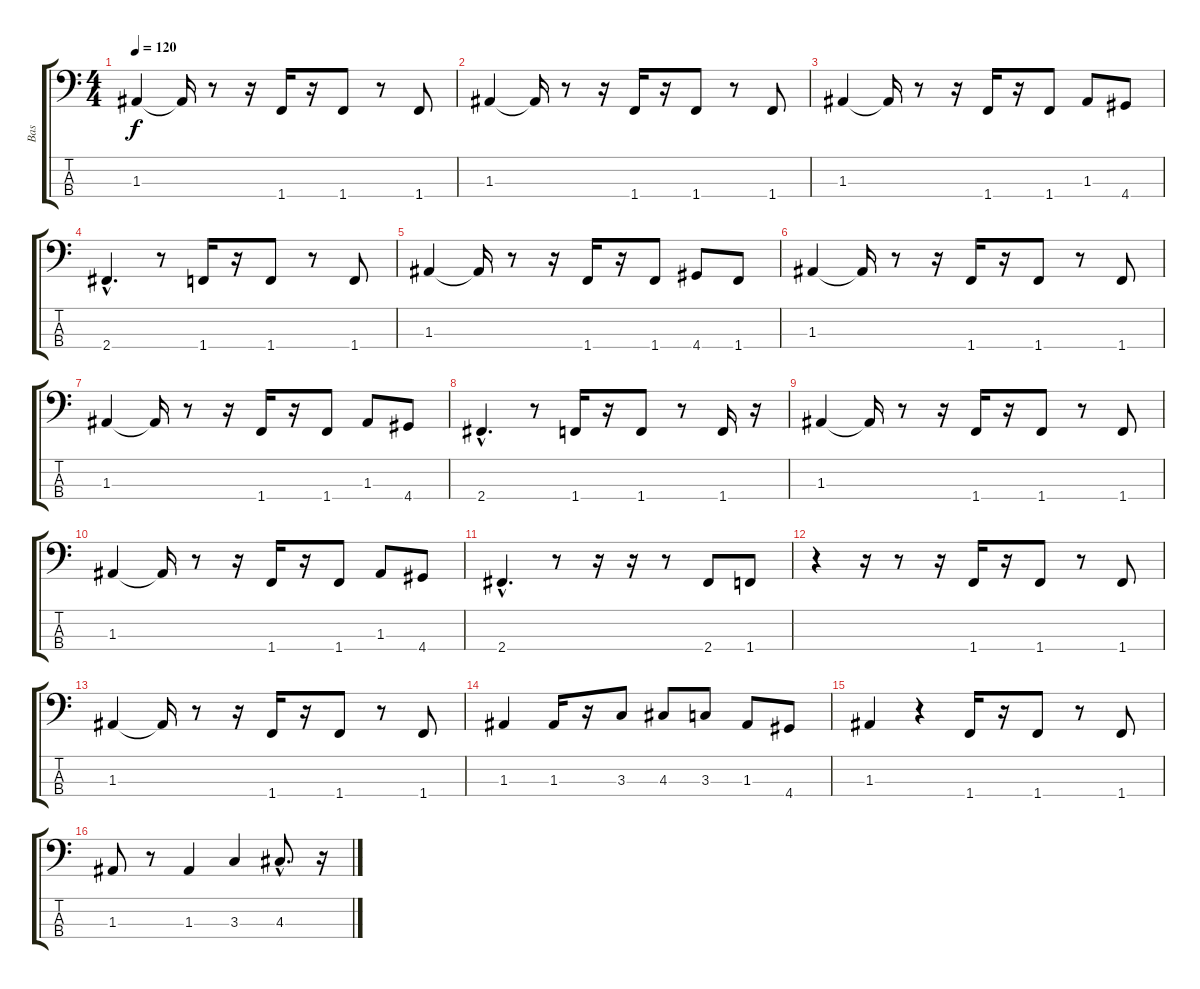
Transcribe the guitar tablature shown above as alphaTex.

\track ("Bas" "Bas") {instrument electricbasspick}
\staff {score tabs}
\tuning (G2 D2 A1 E1) {hide}
\ts (4 4)
\tempo 120
\clef f4
\ks c
1.3.4{dy f} 1.3{t}.16 r.8 r.16 1.4.16 r.16 1.4.8 r.8 1.4.8 |
1.3.4 1.3{t}.16 r.8 r.16 1.4.16 r.16 1.4.8 r.8 1.4.8 |
1.3.4 1.3{t}.16 r.8 r.16 1.4.16 r.16 1.4.8 1.3.8 4.4.8 |
2.4{hac}.4{d} r.8 1.4.16 r.16 1.4.8 r.8 1.4.8 |
1.3.4 1.3{t}.16 r.8 r.16 1.4.16 r.16 1.4.8 4.4.8 1.4.8 |
1.3.4 1.3{t}.16 r.8 r.16 1.4.16 r.16 1.4.8 r.8 1.4.8 |
1.3.4 1.3{t}.16 r.8 r.16 1.4.16 r.16 1.4.8 1.3.8 4.4.8 |
2.4{hac}.4{d} r.8 1.4.16 r.16 1.4.8 r.8 1.4.16 r.16 |
1.3.4 1.3{t}.16 r.8 r.16 1.4.16 r.16 1.4.8 r.8 1.4.8 |
1.3.4 1.3{t}.16 r.8 r.16 1.4.16 r.16 1.4.8 1.3.8 4.4.8 |
2.4{hac}.4{d} r.8 r.16 r.16 r.8 2.4.8 1.4.8 |
r.4 r.16 r.8 r.16 1.4.16 r.16 1.4.8 r.8 1.4.8 |
1.3.4 1.3{t}.16 r.8 r.16 1.4.16 r.16 1.4.8 r.8 1.4.8 |
1.3.4 1.3.16 r.16 3.3.8 4.3.8 3.3.8 1.3.8 4.4.8 |
1.3.4 r.4 1.4.16 r.16 1.4.8 r.8 1.4.8 |
1.3.8 r.8 1.3.4 3.3.4 4.3{hac}.8{d} r.16
